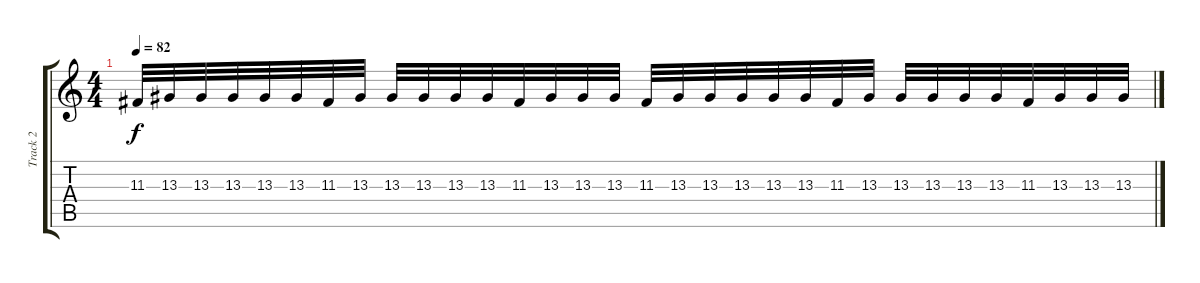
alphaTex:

\track ("Track 2" "Track 2") {instrument vibraphone}
\staff {score tabs}
\tuning (E4 B3 G3 D3 A2 E2) {hide}
\ts (4 4)
\tempo 82
\clef g2
\ks c
11.3.32{dy f volume 10 instrument woodblock} 13.3.32 13.3.32 13.3.32 13.3.32 13.3.32 11.3.32 13.3.32 13.3.32 13.3.32 13.3.32 13.3.32 11.3.32 13.3.32 13.3.32 13.3.32 11.3.32 13.3.32 13.3.32 13.3.32 13.3.32 13.3.32 11.3.32 13.3.32 13.3.32 13.3.32 13.3.32 13.3.32 11.3.32 13.3.32 13.3.32 13.3.32
